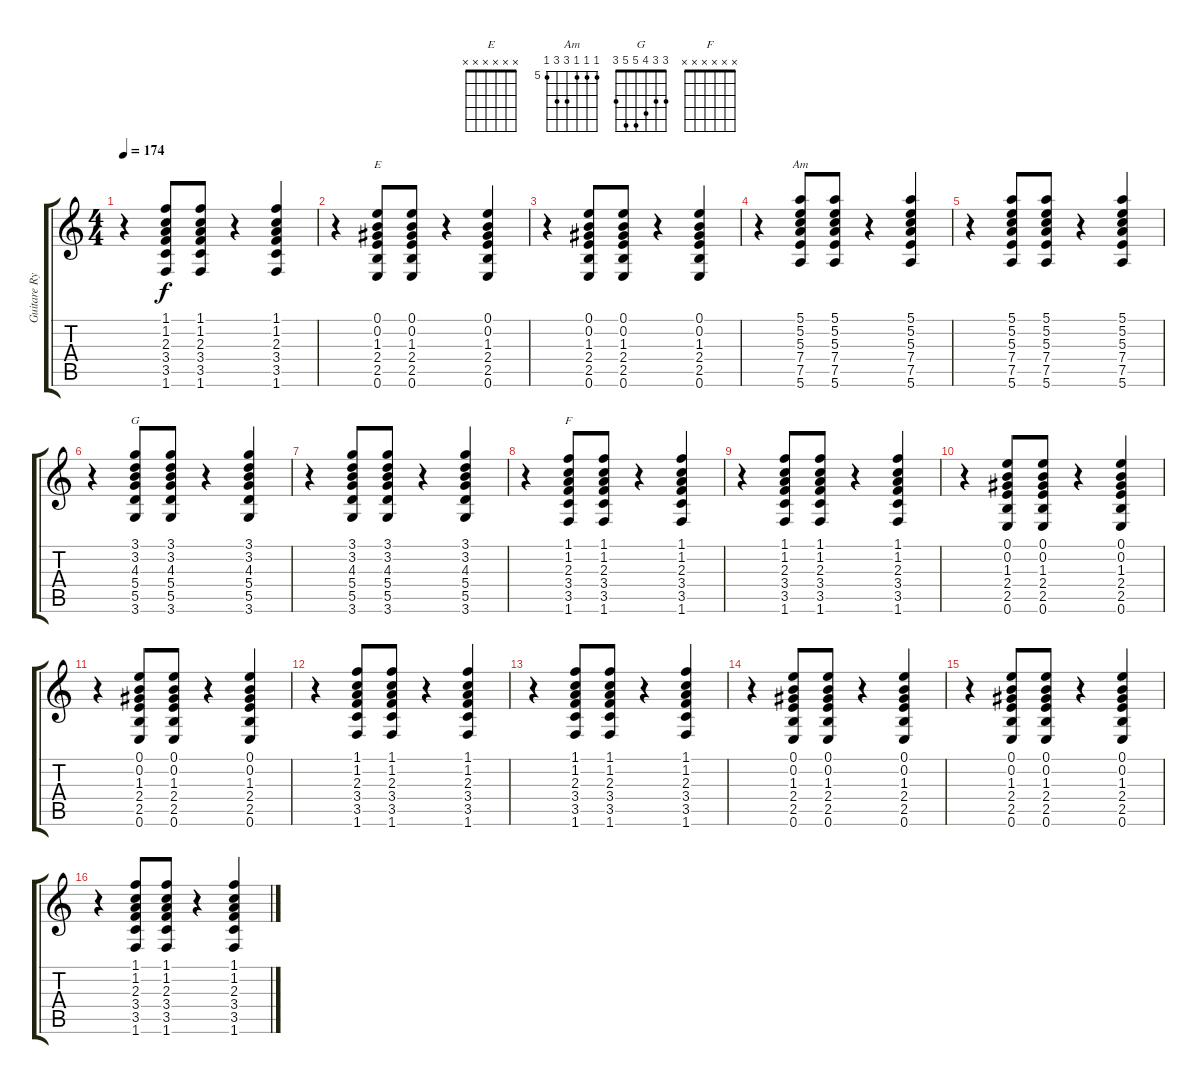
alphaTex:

\track ("Guitare Rythmique" "Guitare Ry") {instrument distortionguitar}
\staff {score tabs}
\tuning (E4 B3 G3 D3 A2 E2) {hide}
\chord ("E" x x x x x x) {firstfret 0}
\chord ("Am" 5 5 5 7 7 5) {firstfret 5}
\chord ("G" 3 3 4 5 5 3)
\chord ("F" x x x x x x) {firstfret 0}
\ts (4 4)
\tempo 174
\clef g2
\ks c
r.4{dy f} (1.1 1.2 2.3 3.4 3.5 1.6).8 (1.1 1.2 2.3 3.4 3.5 1.6).8 r.4 (1.1 1.2 2.3 3.4 3.5 1.6).4 |
r.4 (0.1 0.2 1.3 2.4 2.5 0.6).8{ch "E"} (0.1 0.2 1.3 2.4 2.5 0.6).8 r.4 (0.1 0.2 1.3 2.4 2.5 0.6).4 |
r.4 (0.1 0.2 1.3 2.4 2.5 0.6).8 (0.1 0.2 1.3 2.4 2.5 0.6).8 r.4 (0.1 0.2 1.3 2.4 2.5 0.6).4 |
r.4 (5.1 5.2 5.3 7.4 7.5 5.6).8{ch "Am"} (5.1 5.2 5.3 7.4 7.5 5.6).8 r.4 (5.1 5.2 5.3 7.4 7.5 5.6).4 |
r.4 (5.1 5.2 5.3 7.4 7.5 5.6).8 (5.1 5.2 5.3 7.4 7.5 5.6).8 r.4 (5.1 5.2 5.3 7.4 7.5 5.6).4 |
r.4 (3.1 3.2 4.3 5.4 5.5 3.6).8{ch "G"} (3.1 3.2 4.3 5.4 5.5 3.6).8 r.4 (3.1 3.2 4.3 5.4 5.5 3.6).4 |
r.4 (3.1 3.2 4.3 5.4 5.5 3.6).8 (3.1 3.2 4.3 5.4 5.5 3.6).8 r.4 (3.1 3.2 4.3 5.4 5.5 3.6).4 |
r.4 (1.1 1.2 2.3 3.4 3.5 1.6).8{ch "F"} (1.1 1.2 2.3 3.4 3.5 1.6).8 r.4 (1.1 1.2 2.3 3.4 3.5 1.6).4 |
r.4 (1.1 1.2 2.3 3.4 3.5 1.6).8 (1.1 1.2 2.3 3.4 3.5 1.6).8 r.4 (1.1 1.2 2.3 3.4 3.5 1.6).4 |
r.4 (0.1 0.2 1.3 2.4 2.5 0.6).8 (0.1 0.2 1.3 2.4 2.5 0.6).8 r.4 (0.1 0.2 1.3 2.4 2.5 0.6).4 |
r.4 (0.1 0.2 1.3 2.4 2.5 0.6).8 (0.1 0.2 1.3 2.4 2.5 0.6).8 r.4 (0.1 0.2 1.3 2.4 2.5 0.6).4 |
r.4 (1.1 1.2 2.3 3.4 3.5 1.6).8 (1.1 1.2 2.3 3.4 3.5 1.6).8 r.4 (1.1 1.2 2.3 3.4 3.5 1.6).4 |
r.4 (1.1 1.2 2.3 3.4 3.5 1.6).8 (1.1 1.2 2.3 3.4 3.5 1.6).8 r.4 (1.1 1.2 2.3 3.4 3.5 1.6).4 |
r.4 (0.1 0.2 1.3 2.4 2.5 0.6).8 (0.1 0.2 1.3 2.4 2.5 0.6).8 r.4 (0.1 0.2 1.3 2.4 2.5 0.6).4 |
r.4 (0.1 0.2 1.3 2.4 2.5 0.6).8 (0.1 0.2 1.3 2.4 2.5 0.6).8 r.4 (0.1 0.2 1.3 2.4 2.5 0.6).4 |
r.4 (1.1 1.2 2.3 3.4 3.5 1.6).8 (1.1 1.2 2.3 3.4 3.5 1.6).8 r.4 (1.1 1.2 2.3 3.4 3.5 1.6).4
